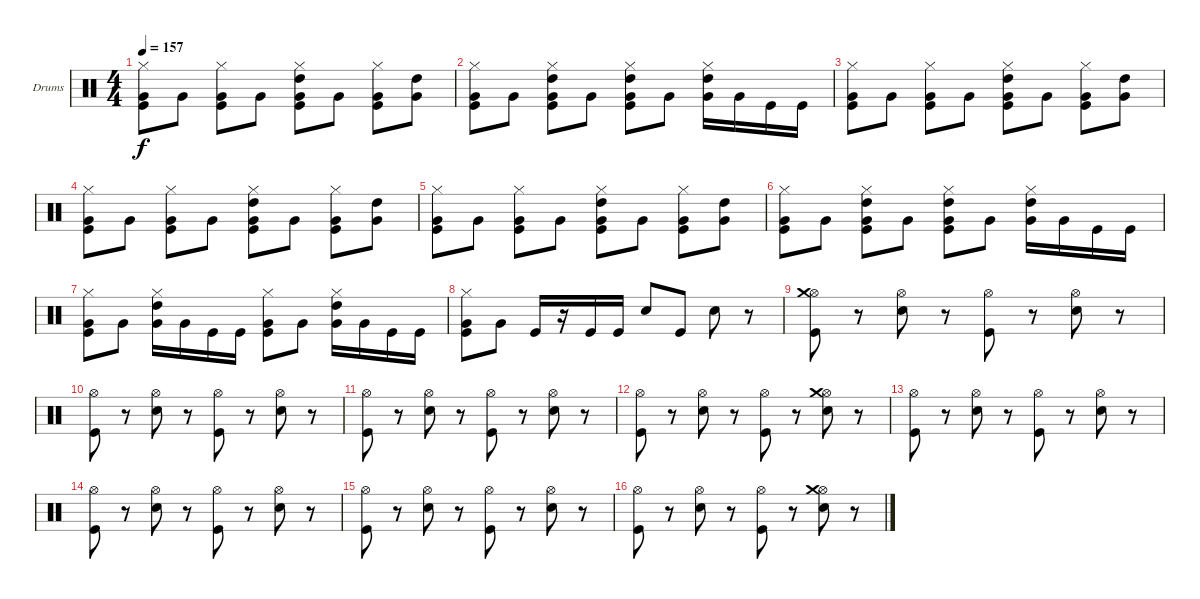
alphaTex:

\defaultSystemsLayout 4
\bracketExtendMode groupsimilarinstruments
\firstSystemTrackNameOrientation horizontal
\otherSystemsTrackNameOrientation horizontal
\track ("Drum" "Drums") {instrument percussion}
\staff {score}
\articulation defaults
\ts (4 4)
\tempo 157
\clef neutral
\ks c
("Hi-Hat (closed)" "Very Low Tom (hit)" "Kick (hit)").8{dy f} "Very Low Tom (hit)".8 ("Hi-Hat (closed)" "Very Low Tom (hit)" "Kick (hit)").8 "Very Low Tom (hit)".8 ("Hi-Hat (closed)" "Very Low Tom (hit)" "Kick (hit)" "High Tom (hit)").8 "Very Low Tom (hit)".8 ("Hi-Hat (closed)" "Very Low Tom (hit)" "Kick (hit)").8 ("Very Low Tom (hit)" "High Tom (hit)").8 |
("Hi-Hat (closed)" "Very Low Tom (hit)" "Kick (hit)").8 "Very Low Tom (hit)".8 ("Hi-Hat (closed)" "Very Low Tom (hit)" "Kick (hit)" "High Tom (hit)").8 "Very Low Tom (hit)".8 ("Hi-Hat (closed)" "Very Low Tom (hit)" "Kick (hit)" "High Tom (hit)").8 "Very Low Tom (hit)".8 ("Hi-Hat (closed)" "Very Low Tom (hit)" "High Tom (hit)").16 "Very Low Tom (hit)".16 "Kick (hit)".16 "Kick (hit)".16 |
("Hi-Hat (closed)" "Very Low Tom (hit)" "Kick (hit)").8 "Very Low Tom (hit)".8 ("Hi-Hat (closed)" "Very Low Tom (hit)" "Kick (hit)").8 "Very Low Tom (hit)".8 ("Hi-Hat (closed)" "Very Low Tom (hit)" "Kick (hit)" "High Tom (hit)").8 "Very Low Tom (hit)".8 ("Hi-Hat (closed)" "Very Low Tom (hit)" "Kick (hit)").8 ("Very Low Tom (hit)" "High Tom (hit)").8 |
("Hi-Hat (closed)" "Very Low Tom (hit)" "Kick (hit)").8 "Very Low Tom (hit)".8 ("Hi-Hat (closed)" "Very Low Tom (hit)" "Kick (hit)").8 "Very Low Tom (hit)".8 ("Hi-Hat (closed)" "Very Low Tom (hit)" "Kick (hit)" "High Tom (hit)").8 "Very Low Tom (hit)".8 ("Hi-Hat (closed)" "Very Low Tom (hit)" "Kick (hit)").8 ("Very Low Tom (hit)" "High Tom (hit)").8 |
("Hi-Hat (closed)" "Very Low Tom (hit)" "Kick (hit)").8 "Very Low Tom (hit)".8 ("Hi-Hat (closed)" "Very Low Tom (hit)" "Kick (hit)").8 "Very Low Tom (hit)".8 ("Hi-Hat (closed)" "Very Low Tom (hit)" "Kick (hit)" "High Tom (hit)").8 "Very Low Tom (hit)".8 ("Hi-Hat (closed)" "Very Low Tom (hit)" "Kick (hit)").8 ("Very Low Tom (hit)" "High Tom (hit)").8 |
("Hi-Hat (closed)" "Very Low Tom (hit)" "Kick (hit)").8 "Very Low Tom (hit)".8 ("Hi-Hat (closed)" "Very Low Tom (hit)" "Kick (hit)" "High Tom (hit)").8 "Very Low Tom (hit)".8 ("Hi-Hat (closed)" "Very Low Tom (hit)" "Kick (hit)" "High Tom (hit)").8 "Very Low Tom (hit)".8 ("Hi-Hat (closed)" "Very Low Tom (hit)" "High Tom (hit)").16 "Very Low Tom (hit)".16 "Kick (hit)".16 "Kick (hit)".16 |
("Hi-Hat (closed)" "Very Low Tom (hit)" "Kick (hit)").8 "Very Low Tom (hit)".8 ("Hi-Hat (closed)" "Very Low Tom (hit)" "High Tom (hit)").16 "Very Low Tom (hit)".16 "Kick (hit)".16 "Kick (hit)".16 ("Hi-Hat (closed)" "Very Low Tom (hit)" "Kick (hit)").8 "Very Low Tom (hit)".8 ("Hi-Hat (closed)" "Very Low Tom (hit)" "High Tom (hit)").16 "Very Low Tom (hit)".16 "Kick (hit)".16 "Kick (hit)".16 |
("Hi-Hat (closed)" "Very Low Tom (hit)" "Kick (hit)").8 "Very Low Tom (hit)".8 "Kick (hit)".16 r.16 "Kick (hit)".16 "Kick (hit)".16 "Snare (hit) 2".8 "Kick (hit)".8 "Snare (hit) 2".8 r.8 |
("Hi-Hat (open)" "Kick (hit)" "Crash medium (hit)").8 r.8 ("Hi-Hat (open)" "Snare (hit) 2").8 r.8 ("Hi-Hat (open)" "Kick (hit)").8 r.8 ("Hi-Hat (open)" "Snare (hit) 2").8 r.8 |
("Hi-Hat (open)" "Kick (hit)").8 r.8 ("Hi-Hat (open)" "Snare (hit) 2").8 r.8 ("Hi-Hat (open)" "Kick (hit)").8 r.8 ("Hi-Hat (open)" "Snare (hit) 2").8 r.8 |
("Hi-Hat (open)" "Kick (hit)").8 r.8 ("Hi-Hat (open)" "Snare (hit) 2").8 r.8 ("Hi-Hat (open)" "Kick (hit)").8 r.8 ("Hi-Hat (open)" "Snare (hit) 2").8 r.8 |
("Hi-Hat (open)" "Kick (hit)").8 r.8 ("Hi-Hat (open)" "Snare (hit) 2").8 r.8 ("Hi-Hat (open)" "Kick (hit)").8 r.8 ("Hi-Hat (open)" "Snare (hit) 2" "Crash medium (hit)").8 r.8 |
("Hi-Hat (open)" "Kick (hit)").8 r.8 ("Hi-Hat (open)" "Snare (hit) 2").8 r.8 ("Hi-Hat (open)" "Kick (hit)").8 r.8 ("Hi-Hat (open)" "Snare (hit) 2").8 r.8 |
("Hi-Hat (open)" "Kick (hit)").8 r.8 ("Hi-Hat (open)" "Snare (hit) 2").8 r.8 ("Hi-Hat (open)" "Kick (hit)").8 r.8 ("Hi-Hat (open)" "Snare (hit) 2").8 r.8 |
("Hi-Hat (open)" "Kick (hit)").8 r.8 ("Hi-Hat (open)" "Snare (hit) 2").8 r.8 ("Hi-Hat (open)" "Kick (hit)").8 r.8 ("Hi-Hat (open)" "Snare (hit) 2").8 r.8 |
("Hi-Hat (open)" "Kick (hit)").8 r.8 ("Hi-Hat (open)" "Snare (hit) 2").8 r.8 ("Hi-Hat (open)" "Kick (hit)").8 r.8 ("Hi-Hat (open)" "Snare (hit) 2" "Crash medium (hit)").8 r.8
